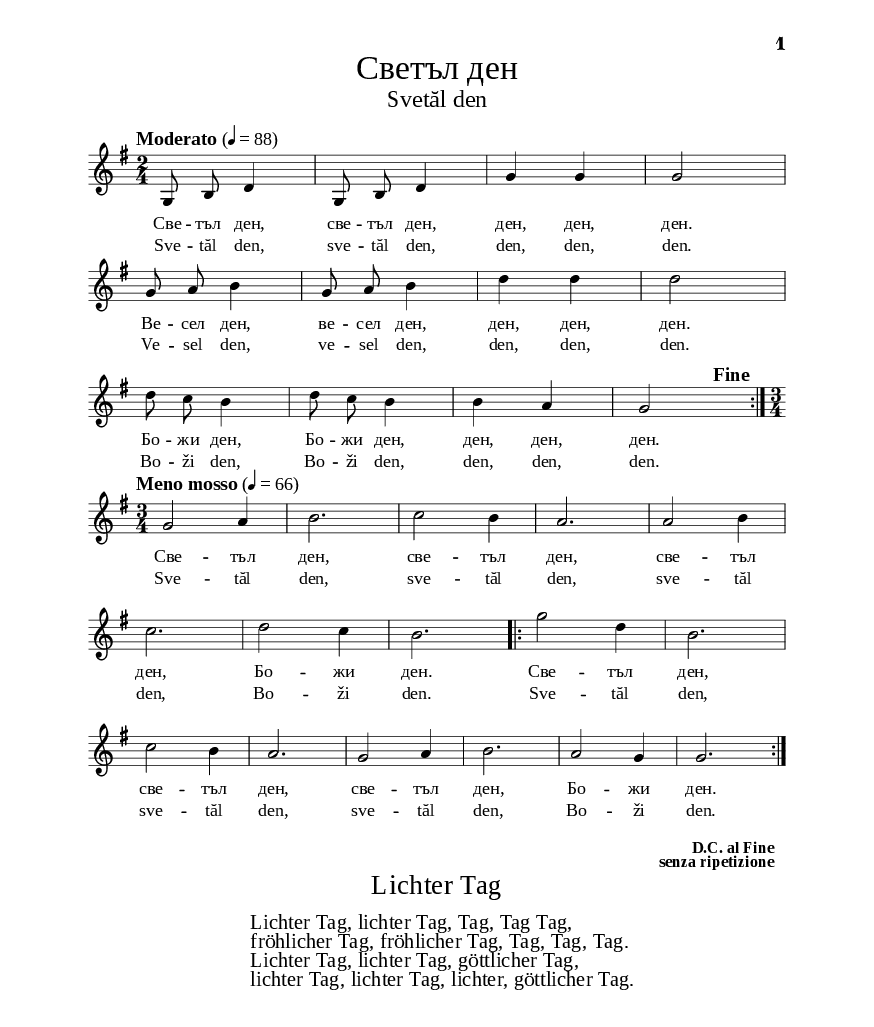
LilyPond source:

\version "2.24.3"

% include paper part and global functions
\include "include/globals.ily"

\bookpart {
  \label #'ref090
  \tocItem \markup "Светъл ден – Svetăl den "
  \include "include/bookpart-paper.ily"
  \score {
    \include "include/score-layout.ily"

    \new Staff = main \absolute  {
      \clef treble
      \key g \major
      \time 2/4
      \tempoFunc "Moderato" 4 "88"
      \autoBeamOff

      g8 b d'4 | g8 b d'4 | g'4 g' | g'2 |   \break

      g'8 a'8 b'4 |  g'8 a'8 b'4 | d''4 d''4 | d''2 | \break

      d''8 c'' b'4 | d''8 c'' b'4 |


      b'4 a'4| \tempo "                Fine" g'2



      \bar ":|." \break

      \time 3/4


      \tempoFunc "Meno mosso" 4 "66"


      g'2 a'4 | b'2. | c''2 b'4 | a'2. | a'2 b'4 | \break

      c''2. | d''2 c''4 | b'2.    \bar ".|:"
      g''2 d''4 | b'2. \break

      c''2 b'4 | a'2. | g'2 a'4 | b'2. | a'2 g'4 | g'2.|
      \bar ":|." \break

    }

    \addlyrics {
      Све -- тъл ден, све  -- тъл ден,
      ден, ден, ден.
      Ве -- сел ден, ве -- сел ден,
      ден, ден, ден.
      Бо -- жи ден, Бо -- жи ден,
      ден, ден, ден.
      Све -- тъл ден, све -- тъл ден,
      све -- тъл ден, Бо -- жи ден.
      Све -- тъл ден, све -- тъл ден,
      све -- тъл ден, Бо -- жи ден.

    }


    \addlyrics {
      Sve -- tăl den, sve  -- tăl den,
      den, den, den.
      Ve -- sel den, ve -- sel den,
      den, den, den.
      Bo -- ži den, Bo -- ži den,
      den, den, den.
      Sve -- tăl den, sve -- tăl den,
      sve -- tăl den, Bo -- ži den.
      Sve -- tăl den, sve -- tăl den,
      sve -- tăl den, Bo -- ži den.

    }



    \header {
      title = \titleFunc "Светъл ден" "Svetăl den"
    }

    \midi{}

  } % score

  \markup \empty-one
  \markup \dc-two "D.C. al Fine" " senza ripetizione"




  % include foreign translation(s) of the song
  \version "2.24.4"

\markup \fill-line { \fontsize #deTitleFontSize "Lichter Tag" }

\markup \null
\markup \null

\markup \abs-fontsize #10 {

      \fill-line {
  \override #`(baseline-skip . ,deCoupletBaselineSkip)
  \column {

  \line { " "Lichter Tag, lichter Tag, Tag, Tag Tag,}

  \line { " "fröhlicher Tag, fröhlicher Tag, Tag, Tag, Tag.}

  \line { " "Lichter Tag, lichter Tag, göttlicher Tag,}

  \line { " "lichter Tag, lichter Tag, lichter, göttlicher Tag.}

  }
      }
}


} % bookpart
